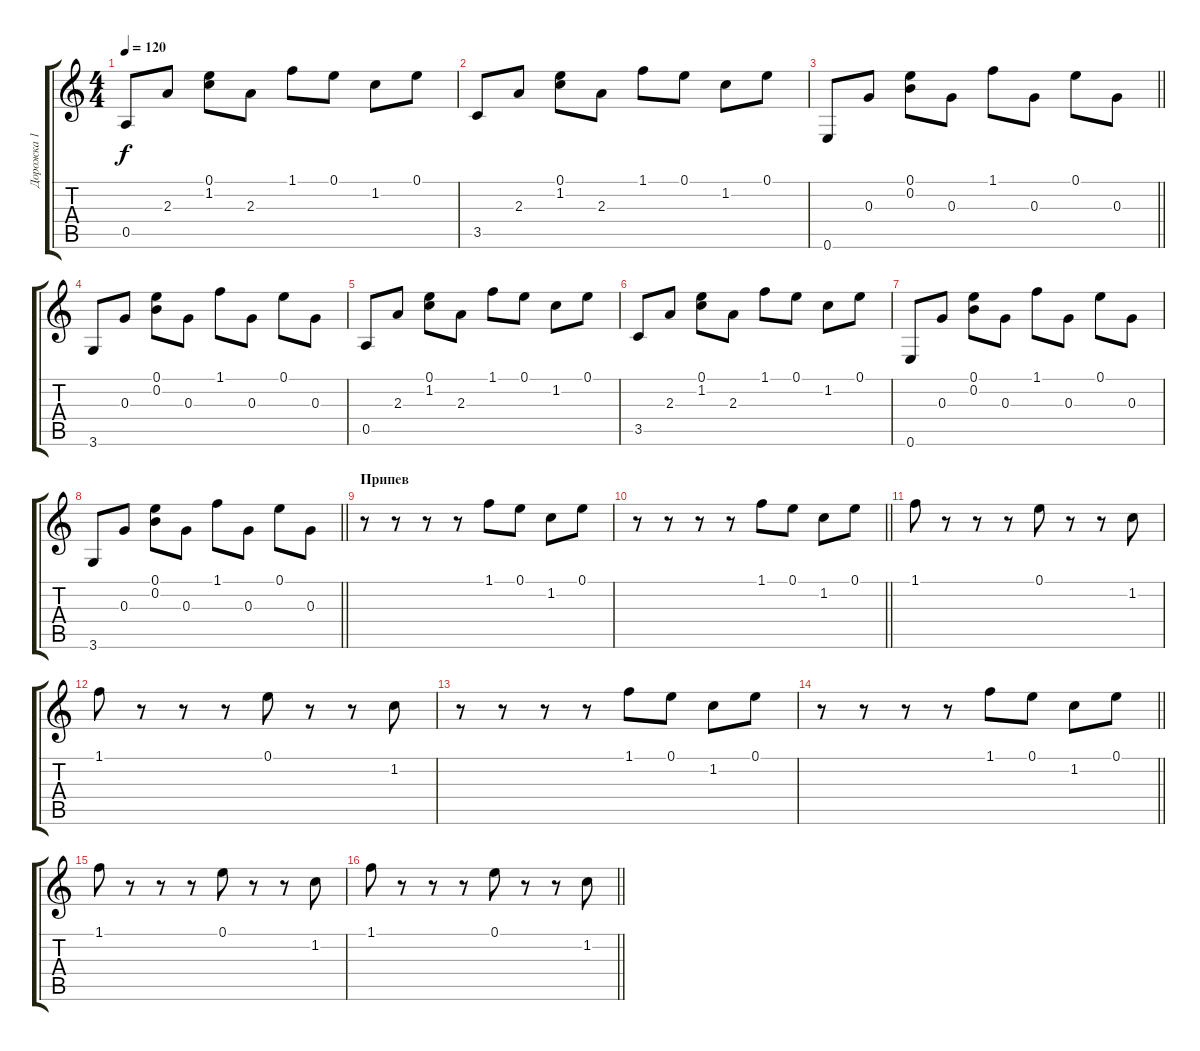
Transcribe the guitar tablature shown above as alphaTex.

\track ("Дорожка 1" "Дорожка 1") {instrument overdrivenguitar}
\staff {score tabs}
\tuning (E4 B3 G3 D3 A2 E2) {hide}
\ts (4 4)
\tempo 120
\clef g2
\ks c
0.5.8{dy f} 2.3.8 (0.1 1.2).8 2.3.8 1.1.8 0.1.8 1.2.8 0.1.8 |
3.5.8 2.3.8 (0.1 1.2).8 2.3.8 1.1.8 0.1.8 1.2.8 0.1.8 |
\barLineRight lightlight
0.6.8 0.3.8 (0.1 0.2).8 0.3.8 1.1.8 0.3.8 0.1.8 0.3.8 |
3.6.8 0.3.8 (0.1 0.2).8 0.3.8 1.1.8 0.3.8 0.1.8 0.3.8 |
0.5.8 2.3.8 (0.1 1.2).8 2.3.8 1.1.8 0.1.8 1.2.8 0.1.8 |
3.5.8 2.3.8 (0.1 1.2).8 2.3.8 1.1.8 0.1.8 1.2.8 0.1.8 |
0.6.8 0.3.8 (0.1 0.2).8 0.3.8 1.1.8 0.3.8 0.1.8 0.3.8 |
\barLineRight lightlight
3.6.8 0.3.8 (0.1 0.2).8 0.3.8 1.1.8 0.3.8 0.1.8 0.3.8 |
\section ("" "Припев")
r.8 r.8 r.8 r.8 1.1.8 0.1.8 1.2.8 0.1.8 |
\barLineRight lightlight
r.8 r.8 r.8 r.8 1.1.8 0.1.8 1.2.8 0.1.8 |
1.1.8 r.8 r.8 r.8 0.1.8 r.8 r.8 1.2.8 |
1.1.8 r.8 r.8 r.8 0.1.8 r.8 r.8 1.2.8 |
r.8 r.8 r.8 r.8 1.1.8 0.1.8 1.2.8 0.1.8 |
\barLineRight lightlight
r.8 r.8 r.8 r.8 1.1.8 0.1.8 1.2.8 0.1.8 |
1.1.8 r.8 r.8 r.8 0.1.8 r.8 r.8 1.2.8 |
\barLineRight lightlight
1.1.8 r.8 r.8 r.8 0.1.8 r.8 r.8 1.2.8
